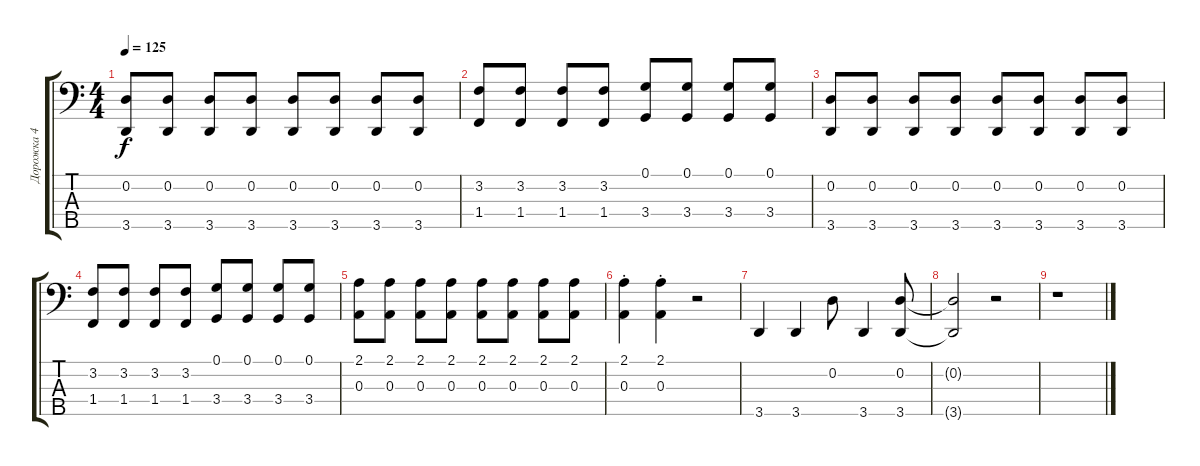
\track ("Дорожка 4" "Дорожка 4") {instrument fretlessbass}
\staff {score tabs}
\tuning (G2 D2 A1 E1 B0) {hide}
\ts (4 4)
\tempo 125
\clef f4
\ks c
(0.2 3.5).8{dy f} (0.2 3.5).8 (0.2 3.5).8 (0.2 3.5).8 (0.2 3.5).8 (0.2 3.5).8 (0.2 3.5).8 (0.2 3.5).8 |
(3.2 1.4).8 (3.2 1.4).8 (3.2 1.4).8 (3.2 1.4).8 (0.1 3.4).8 (0.1 3.4).8 (0.1 3.4).8 (0.1 3.4).8 |
(0.2 3.5).8 (0.2 3.5).8 (0.2 3.5).8 (0.2 3.5).8 (0.2 3.5).8 (0.2 3.5).8 (0.2 3.5).8 (0.2 3.5).8 |
(3.2 1.4).8 (3.2 1.4).8 (3.2 1.4).8 (3.2 1.4).8 (0.1 3.4).8 (0.1 3.4).8 (0.1 3.4).8 (0.1 3.4).8 |
(2.1 0.3).8 (2.1 0.3).8 (2.1 0.3).8 (2.1 0.3).8 (2.1 0.3).8 (2.1 0.3).8 (2.1 0.3).8 (2.1 0.3).8 |
(2.1{st} 0.3{st}).4 (2.1{st} 0.3{st}).4 r.2 |
3.5.4 3.5.4 0.2.8 3.5.4 (0.2 3.5).8 |
(0.2{t} 3.5{t}).2 r.2 |
r.1
